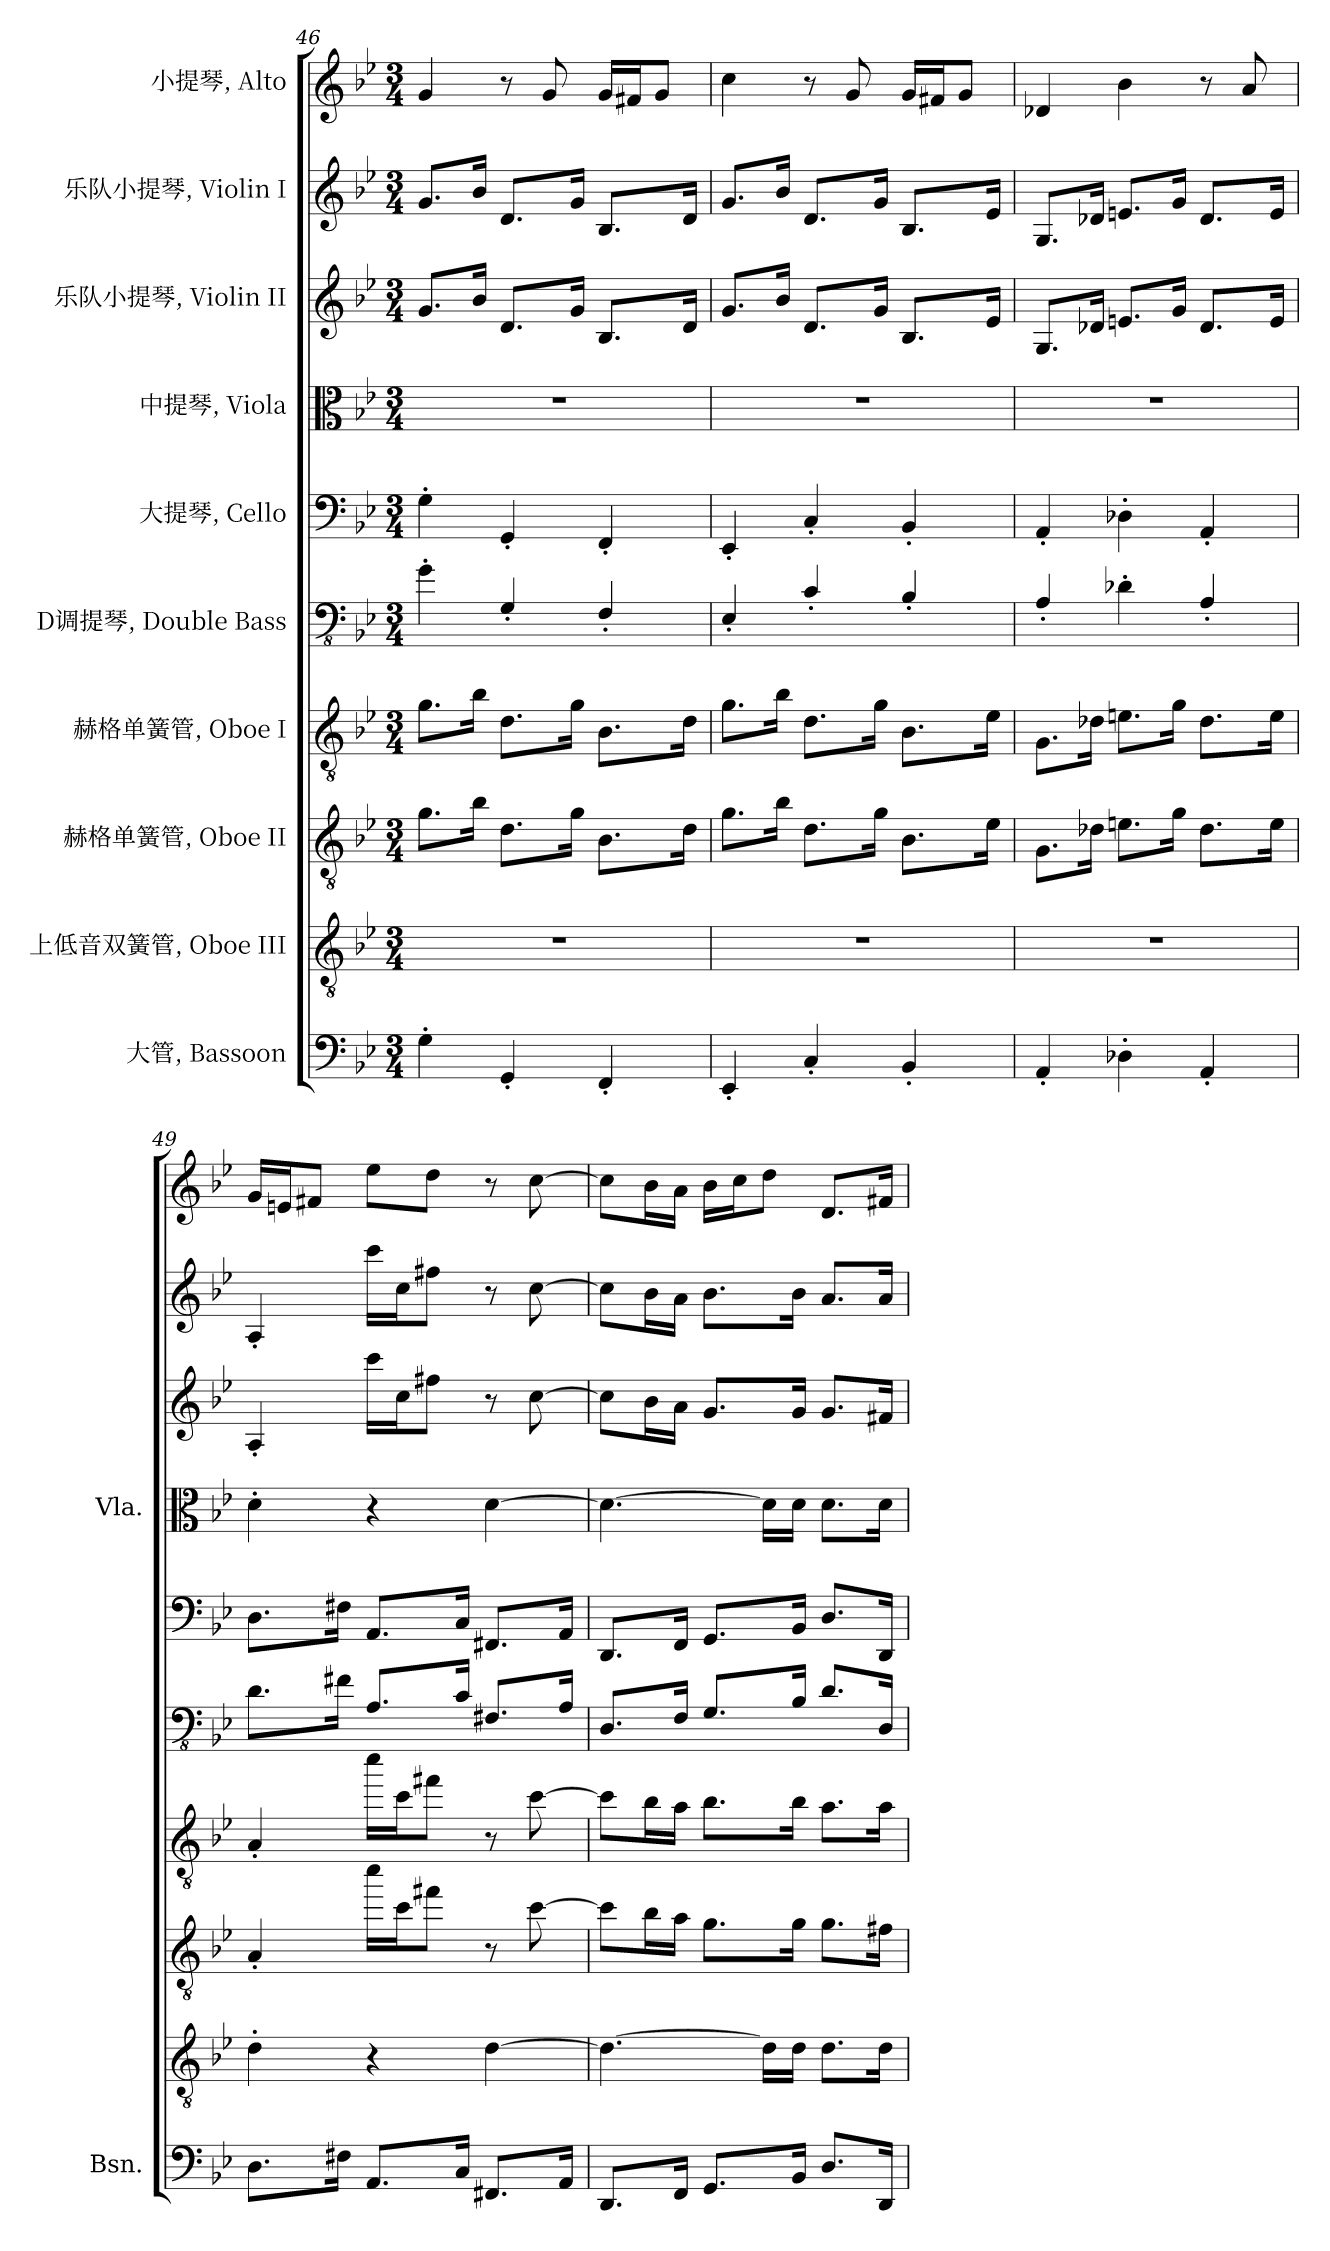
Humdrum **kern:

**kern	**kern	**kern	**kern	**kern	**kern	**kern	**kern	**kern	**kern
*part10	*part9	*part8	*part7	*part6	*part5	*part4	*part3	*part2	*part1
*staff10	*staff9	*staff8	*staff7	*staff6	*staff5	*staff4	*staff3	*staff2	*staff1
*I"大管, Bassoon	*I"上低音双簧管, Oboe III	*I"赫格单簧管, Oboe II	*I"赫格单簧管, Oboe I	*I"D调提琴, Double Bass	*I"大提琴, Cello	*I"中提琴, Viola	*I"乐队小提琴, Violin II	*I"乐队小提琴, Violin I	*I"小提琴, Alto
*I'Bsn.	*	*	*	*	*	*I'Vla.	*	*	*
*clefF4	*clefGv2	*clefGv2	*clefGv2	*clefFv4	*clefF4	*clefC3	*clefG2	*clefG2	*clefG2
*	*	*	*	*ITrd7c12	*	*	*	*	*
*k[b-e-]	*k[b-e-]	*k[b-e-]	*k[b-e-]	*k[b-e-]	*k[b-e-]	*k[b-e-]	*k[b-e-]	*k[b-e-]	*k[b-e-]
*M3/4	*M3/4	*M3/4	*M3/4	*M3/4	*M3/4	*M3/4	*M3/4	*M3/4	*M3/4
=46	=46	=46	=46	=46	=46	=46	=46	=46	=46
4G'\	2.r	8.g\L	8.g\L	4GG'\	4G'\	2.r	8.g/L	8.g/L	4g/
.	.	16b-\Jk	16b-\Jk	.	.	.	16b-/Jk	16b-/Jk	.
4GG'/	.	8.d\L	8.d\L	4GGG'/	4GG'/	.	8.d/L	8.d/L	8r
.	.	.	.	.	.	.	.	.	8g/
.	.	16g\Jk	16g\Jk	.	.	.	16g/Jk	16g/Jk	.
4FF'/	.	8.B-\L	8.B-\L	4FFF'/	4FF'/	.	8.B-/L	8.B-/L	16g/LL
.	.	.	.	.	.	.	.	.	16f#X/J
.	.	.	.	.	.	.	.	.	8g/J
.	.	16d\Jk	16d\Jk	.	.	.	16d/Jk	16d/Jk	.
!!LO:PB:g=z
=47	=47	=47	=47	=47	=47	=47	=47	=47	=47
4EE-'/	2.r	8.g\L	8.g\L	4EEE-'/	4EE-'/	2.r	8.g/L	8.g/L	4cc\
.	.	16b-\Jk	16b-\Jk	.	.	.	16b-/Jk	16b-/Jk	.
4C'/	.	8.d\L	8.d\L	4CC'/	4C'/	.	8.d/L	8.d/L	8r
.	.	.	.	.	.	.	.	.	8g/
.	.	16g\Jk	16g\Jk	.	.	.	16g/Jk	16g/Jk	.
4BB-'/	.	8.B-\L	8.B-\L	4BBB-'/	4BB-'/	.	8.B-/L	8.B-/L	16g/LL
.	.	.	.	.	.	.	.	.	16f#X/J
.	.	.	.	.	.	.	.	.	8g/J
.	.	16e-\Jk	16e-\Jk	.	.	.	16e-/Jk	16e-/Jk	.
=48	=48	=48	=48	=48	=48	=48	=48	=48	=48
4AA'/	2.r	8.G\L	8.G\L	4AAA'/	4AA'/	2.r	8.G/L	8.G/L	4d-X/
.	.	16d-X\Jk	16d-X\Jk	.	.	.	16d-X/Jk	16d-X/Jk	.
4D-X'\	.	8.en\L	8.en\L	4DD-X'\	4D-X'\	.	8.en/L	8.en/L	4b-\
.	.	16g\Jk	16g\Jk	.	.	.	16g/Jk	16g/Jk	.
4AA'/	.	8.d-\L	8.d-\L	4AAA'/	4AA'/	.	8.d-/L	8.d-/L	8r
.	.	.	.	.	.	.	.	.	8a/
.	.	16e\Jk	16e\Jk	.	.	.	16e/Jk	16e/Jk	.
=49	=49	=49	=49	=49	=49	=49	=49	=49	=49
8.D\L	4d'\	4A'/	4A'/	8.DD\L	8.D\L	4d'\	4A'/	4A'/	16g/LL
.	.	.	.	.	.	.	.	.	16en/J
.	.	.	.	.	.	.	.	.	8f#X/J
16F#X\Jk	.	.	.	16FF#X\Jk	16F#X\Jk	.	.	.	.
8.AA/L	4r	16ccc\LL	16ccc\LL	8.AAA/L	8.AA/L	4r	16ccc\LL	16ccc\LL	8ee-\L
.	.	16cc\J	16cc\J	.	.	.	16cc\J	16cc\J	.
.	.	8ff#X\J	8ff#X\J	.	.	.	8ff#X\J	8ff#X\J	8dd\J
16C/Jk	.	.	.	16CC/Jk	16C/Jk	.	.	.	.
8.FF#X/L	[4d\	8r	8r	8.FFF#X/L	8.FF#X/L	[4d\	8r	8r	8r
.	.	[8cc\	[8cc\	.	.	.	[8cc\	[8cc\	[8cc\
16AA/Jk	.	.	.	16AAA/Jk	16AA/Jk	.	.	.	.
!!LO:PB:g=z
=50	=50	=50	=50	=50	=50	=50	=50	=50	=50
8.DD/L	4.d\_	8cc\L]	8cc\L]	8.DDD/L	8.DD/L	4.d\_	8cc\L]	8cc\L]	8cc\L]
.	.	16b-\L	16b-\L	.	.	.	16b-\L	16b-\L	16b-\L
16FF/Jk	.	16a\JJ	16a\JJ	16FFF/Jk	16FF/Jk	.	16a\JJ	16a\JJ	16a\JJ
8.GG/L	.	8.g\L	8.b-\L	8.GGG/L	8.GG/L	.	8.g/L	8.b-\L	16b-\LL
.	.	.	.	.	.	.	.	.	16cc\J
.	16d\LL]	.	.	.	.	16d\LL]	.	.	8dd\J
16BB-/Jk	16d\JJ	16g\Jk	16b-\Jk	16BBB-/Jk	16BB-/Jk	16d\JJ	16g/Jk	16b-\Jk	.
8.D/L	8.d\L	8.g\L	8.a\L	8.DD/L	8.D/L	8.d\L	8.g/L	8.a/L	8.d/L
16DD/Jk	16d\Jk	16f#X\Jk	16a\Jk	16DDD/Jk	16DD/Jk	16d\Jk	16f#X/Jk	16a/Jk	16f#X/Jk
=	=	=	=	=	=	=	=	=	=
*-	*-	*-	*-	*-	*-	*-	*-	*-	*-
